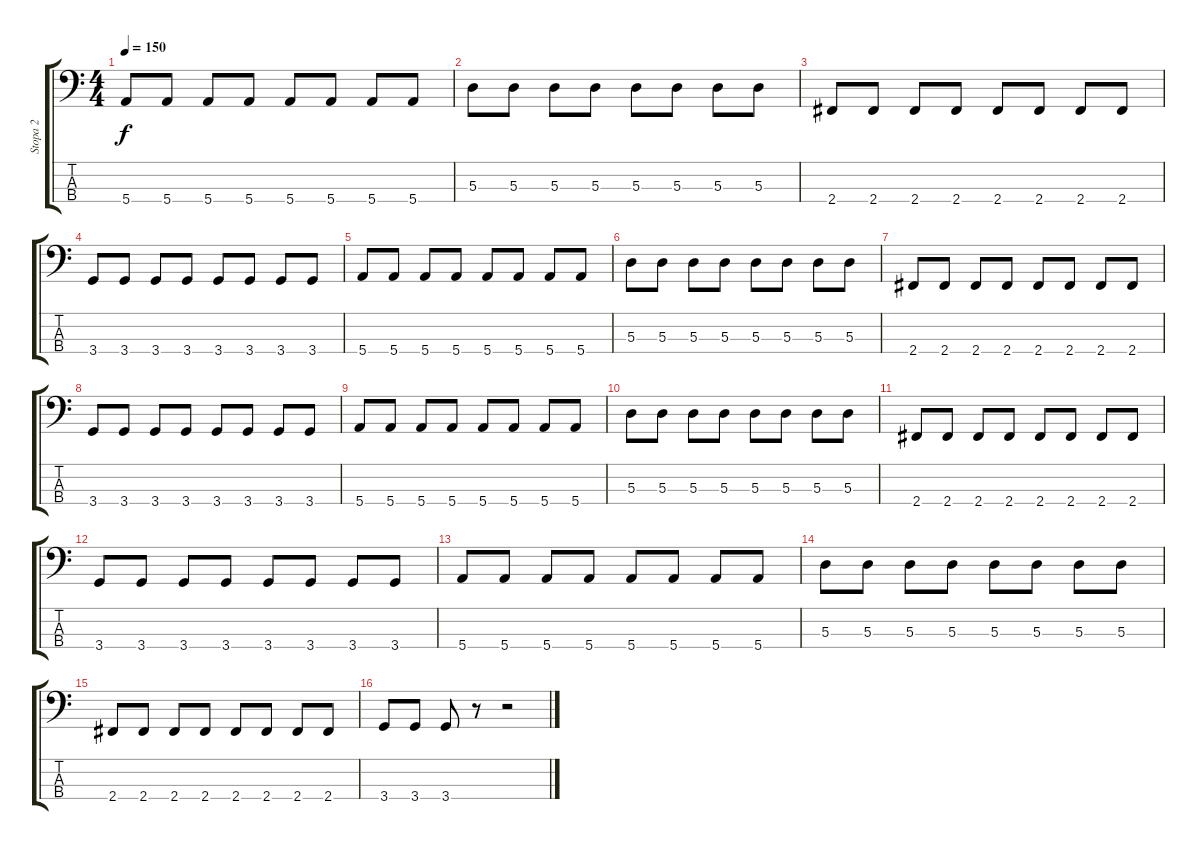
\track ("Stopa 2" "Stopa 2") {instrument electricbassfinger}
\staff {score tabs}
\tuning (G2 D2 A1 E1) {hide}
\ts (4 4)
\tempo 150
\clef f4
\ks c
5.4.8{dy f} 5.4.8 5.4.8 5.4.8 5.4.8 5.4.8 5.4.8 5.4.8 |
5.3.8 5.3.8 5.3.8 5.3.8 5.3.8 5.3.8 5.3.8 5.3.8 |
2.4.8 2.4.8 2.4.8 2.4.8 2.4.8 2.4.8 2.4.8 2.4.8 |
3.4.8 3.4.8 3.4.8 3.4.8 3.4.8 3.4.8 3.4.8 3.4.8 |
5.4.8 5.4.8 5.4.8 5.4.8 5.4.8 5.4.8 5.4.8 5.4.8 |
5.3.8 5.3.8 5.3.8 5.3.8 5.3.8 5.3.8 5.3.8 5.3.8 |
2.4.8 2.4.8 2.4.8 2.4.8 2.4.8 2.4.8 2.4.8 2.4.8 |
3.4.8 3.4.8 3.4.8 3.4.8 3.4.8 3.4.8 3.4.8 3.4.8 |
5.4.8 5.4.8 5.4.8 5.4.8 5.4.8 5.4.8 5.4.8 5.4.8 |
5.3.8 5.3.8 5.3.8 5.3.8 5.3.8 5.3.8 5.3.8 5.3.8 |
2.4.8 2.4.8 2.4.8 2.4.8 2.4.8 2.4.8 2.4.8 2.4.8 |
3.4.8 3.4.8 3.4.8 3.4.8 3.4.8 3.4.8 3.4.8 3.4.8 |
5.4.8 5.4.8 5.4.8 5.4.8 5.4.8 5.4.8 5.4.8 5.4.8 |
5.3.8 5.3.8 5.3.8 5.3.8 5.3.8 5.3.8 5.3.8 5.3.8 |
2.4.8 2.4.8 2.4.8 2.4.8 2.4.8 2.4.8 2.4.8 2.4.8 |
3.4.8 3.4.8 3.4.8 r.8 r.2
